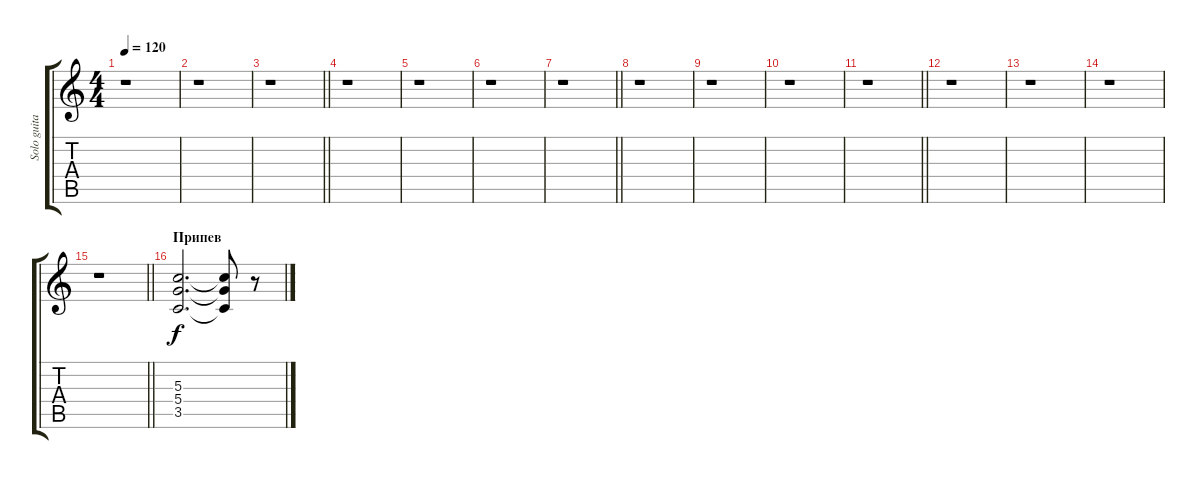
\track ("Solo guitar" "Solo guita") {instrument overdrivenguitar}
\staff {score tabs}
\tuning (E4 B3 G3 D3 A2 E2) {hide}
\ts (4 4)
\tempo 120
\clef g2
\ks c
r.1{dy f} |
r.1 |
\barLineRight lightlight
r.1 |
r.1 |
r.1 |
r.1 |
\barLineRight lightlight
r.1 |
r.1 |
r.1 |
r.1 |
\barLineRight lightlight
r.1 |
r.1 |
r.1 |
r.1 |
\barLineRight lightlight
r.1 |
\section ("" "Припев")
(5.3 5.4 3.5).2{d} (5.3{t} 5.4{t} 3.5{t}).8 r.8
